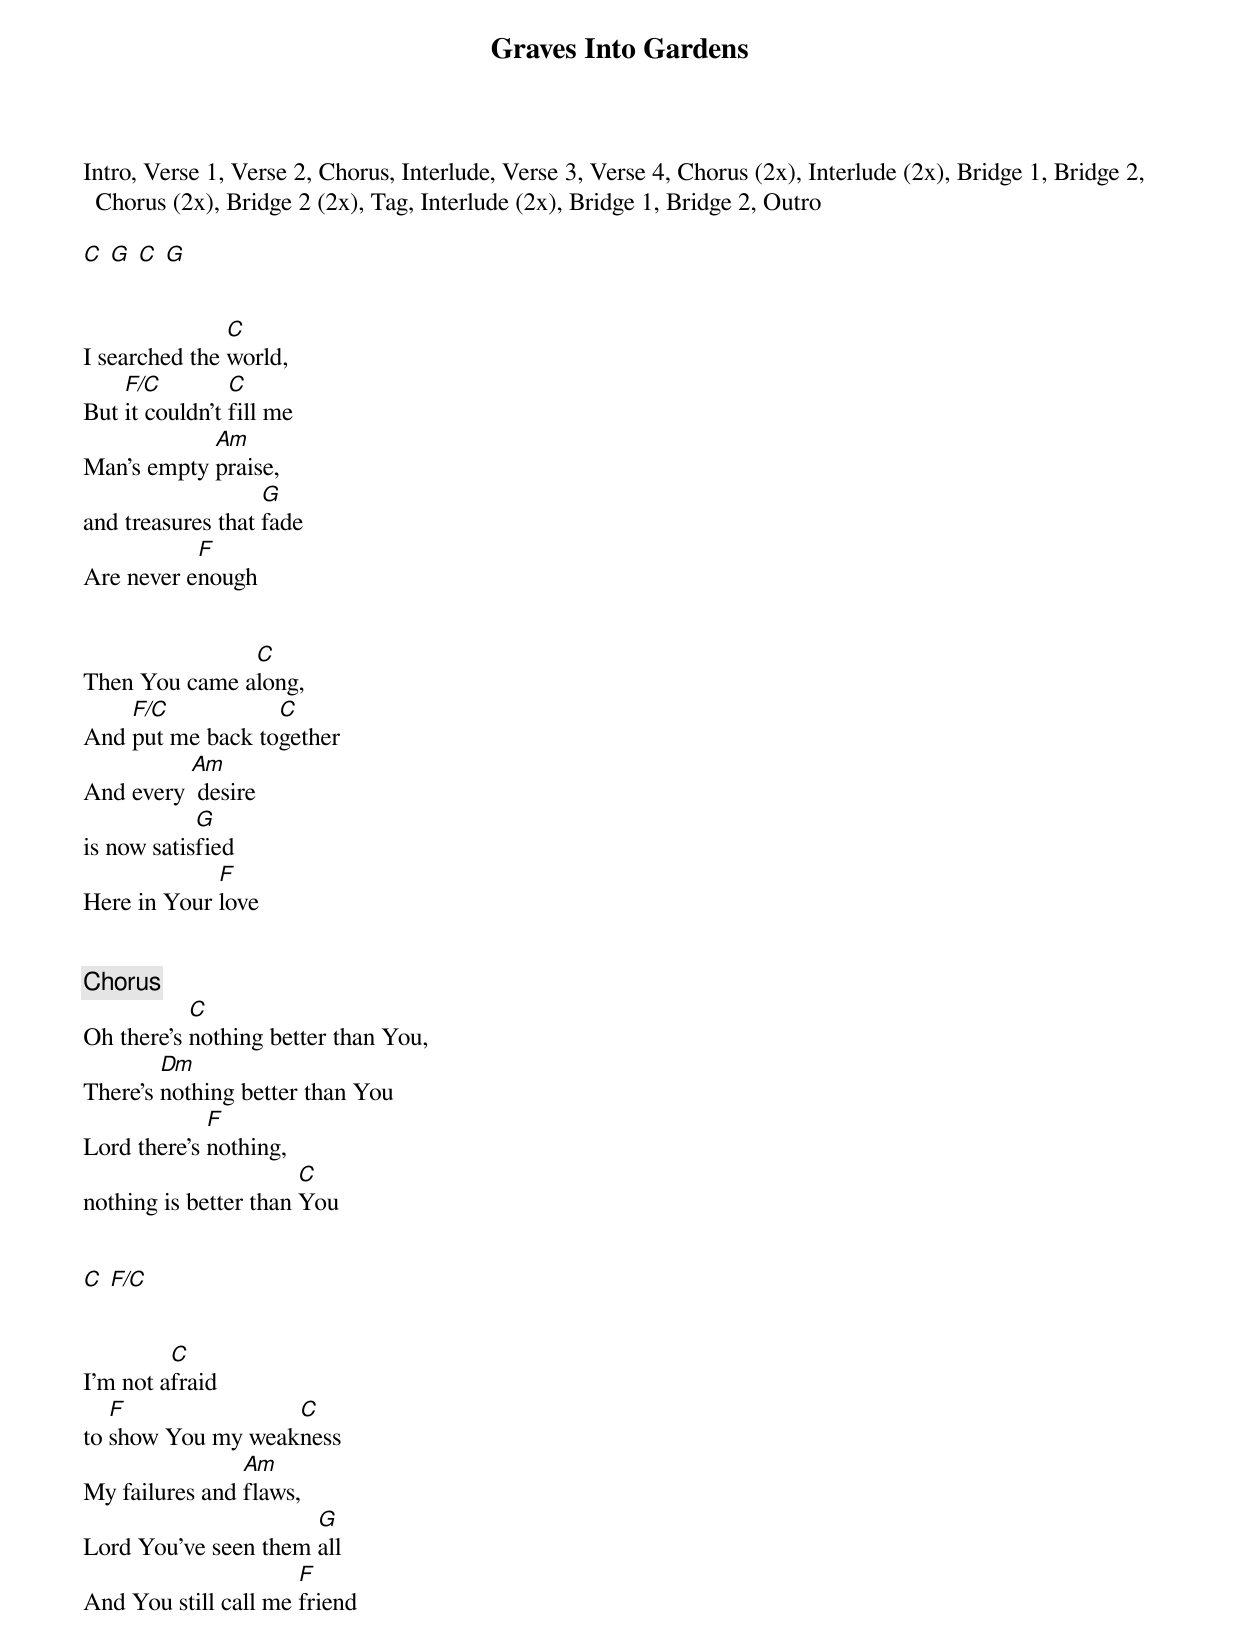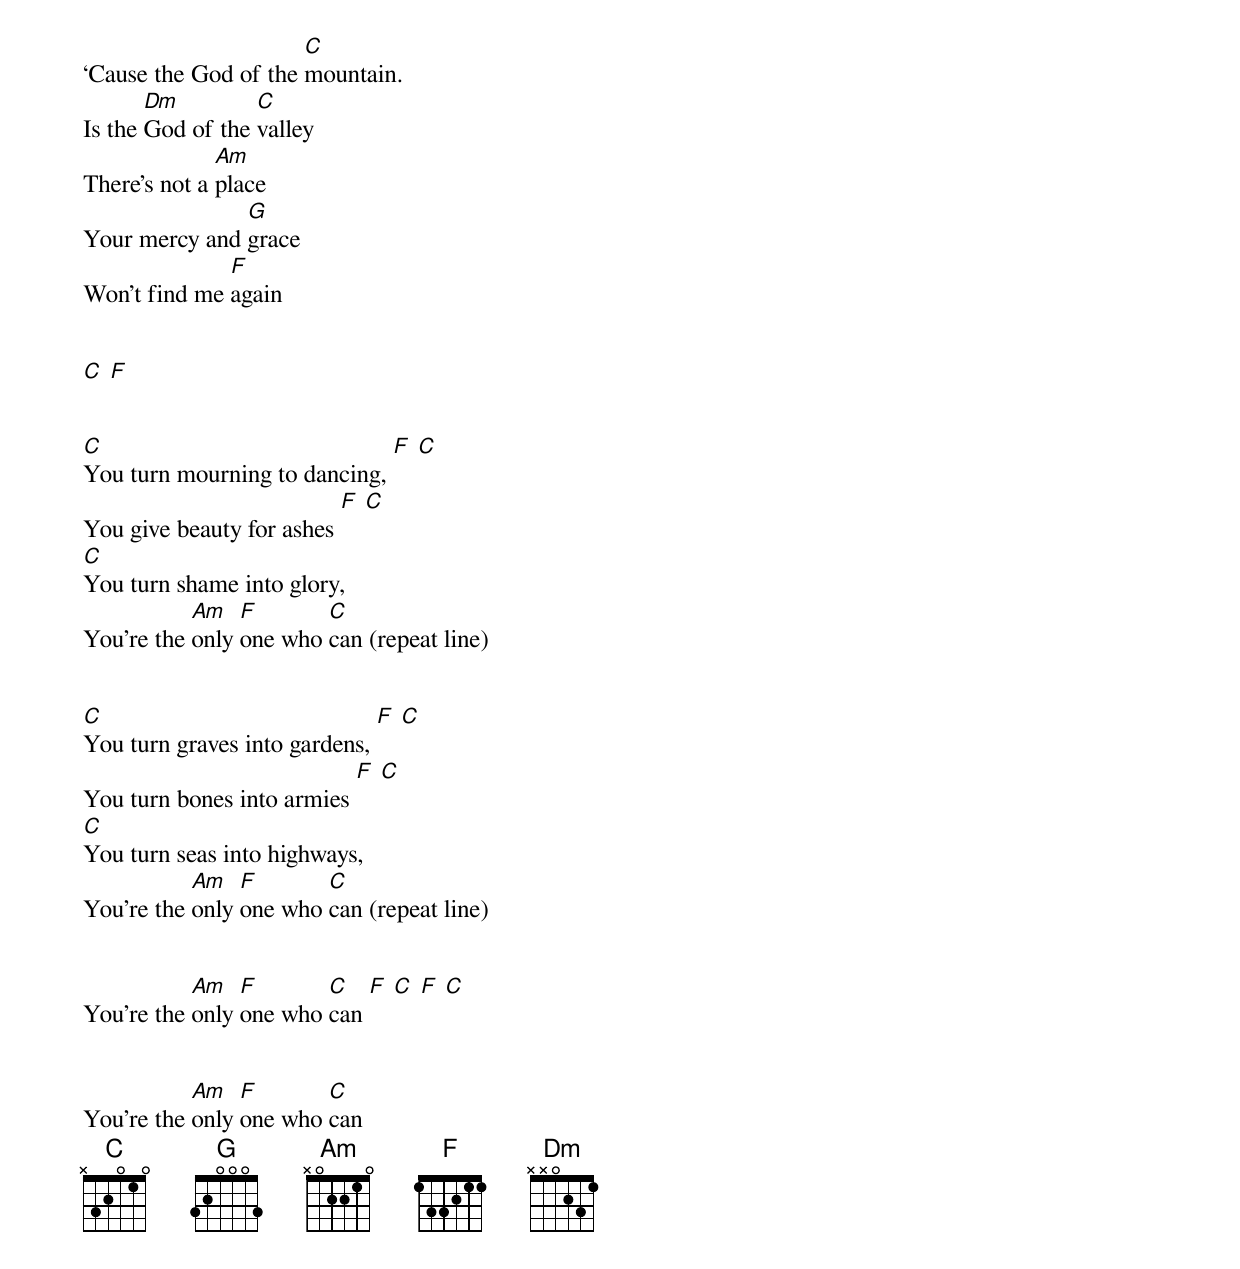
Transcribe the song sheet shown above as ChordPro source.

{Title: Graves Into Gardens}
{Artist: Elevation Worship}

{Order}
Intro, Verse 1, Verse 2, Chorus, Interlude, Verse 3, Verse 4, Chorus (2x), Interlude (2x), Bridge 1, Bridge 2, Chorus (2x), Bridge 2 (2x), Tag, Interlude (2x), Bridge 1, Bridge 2, Outro

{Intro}
[C] [G] [C] [G]


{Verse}
I searched the [C]world,
But [F/C]it couldn’t [C]fill me
Man’s empty [Am]praise,
and treasures that [G]fade
Are never e[F]nough


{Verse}
Then You came a[C]long,
And [F/C]put me back to[C]gether
And every [Am] desire
is now satis[G]fied
Here in Your [F]love


{Chorus}
Oh there’s [C]nothing better than You,
There’s [Dm]nothing better than You
Lord there’s [F]nothing,
nothing is better than [C]You


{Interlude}
[C] [F/C]


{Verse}
I’m not a[C]fraid
to [F]show You my weak[C]ness
My failures and [Am]flaws,
Lord You’ve seen them [G]all
And You still call me [F]friend


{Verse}
‘Cause the God of the [C]mountain.
Is the [Dm]God of the [C]valley
There’s not a [Am]place
Your mercy and [G]grace
Won’t find me [F]again


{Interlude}
[C] [F]


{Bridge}
[C]You turn mourning to dancing, [F] [C]
You give beauty for ashes [F] [C]
[C]You turn shame into glory,
You’re the [Am]only [F]one who [C]can (repeat line)


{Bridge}
[C]You turn graves into gardens, [F] [C]
You turn bones into armies [F] [C]
[C]You turn seas into highways,
You’re the [Am]only [F]one who [C]can (repeat line)


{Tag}
You’re the [Am]only [F]one who [C]can [F] [C] [F] [C]


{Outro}
You’re the [Am]only [F]one who [C]can
